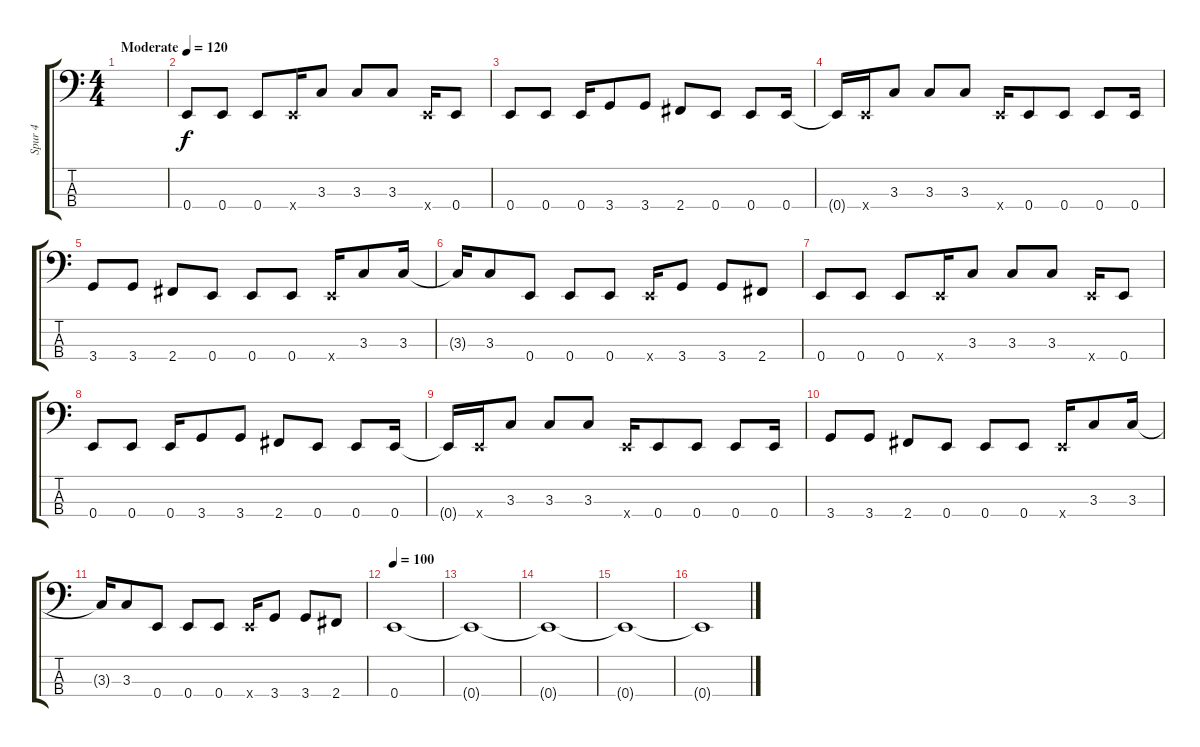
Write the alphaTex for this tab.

\track ("Spur 4" "Spur 4") {instrument electricbassfinger}
\staff {score tabs}
\tuning (G2 D2 A1 E1) {hide}
\ts (4 4)
\tempo (120 "Moderate")
\clef f4
\ks c
|
0.4.8 0.4.8 0.4.8 0.4{x}.16 3.3.8 3.3.8 3.3.8 0.4{x}.16 0.4.8 |
0.4.8 0.4.8 0.4.16 3.4.8 3.4.8 2.4.8 0.4.8 0.4.8 0.4.16 |
0.4{t}.16 0.4{x}.16 3.3.8 3.3.8 3.3.8 0.4{x}.16 0.4.8 0.4.8 0.4.8 0.4.16 |
3.4.8 3.4.8 2.4.8 0.4.8 0.4.8 0.4.8 0.4{x}.16 3.3.8 3.3.16 |
3.3{t}.16 3.3.8 0.4.8 0.4.8 0.4.8 0.4{x}.16 3.4.8 3.4.8 2.4.8 |
0.4.8 0.4.8 0.4.8 0.4{x}.16 3.3.8 3.3.8 3.3.8 0.4{x}.16 0.4.8 |
0.4.8 0.4.8 0.4.16 3.4.8 3.4.8 2.4.8 0.4.8 0.4.8 0.4.16 |
0.4{t}.16 0.4{x}.16 3.3.8 3.3.8 3.3.8 0.4{x}.16 0.4.8 0.4.8 0.4.8 0.4.16 |
3.4.8 3.4.8 2.4.8 0.4.8 0.4.8 0.4.8 0.4{x}.16 3.3.8 3.3.16 |
3.3{t}.16 3.3.8 0.4.8 0.4.8 0.4.8 0.4{x}.16 3.4.8 3.4.8 2.4.8 |
\tempo 100
0.4.1 |
0.4{t}.1 |
0.4{t}.1 |
0.4{t}.1 |
0.4{t}.1
